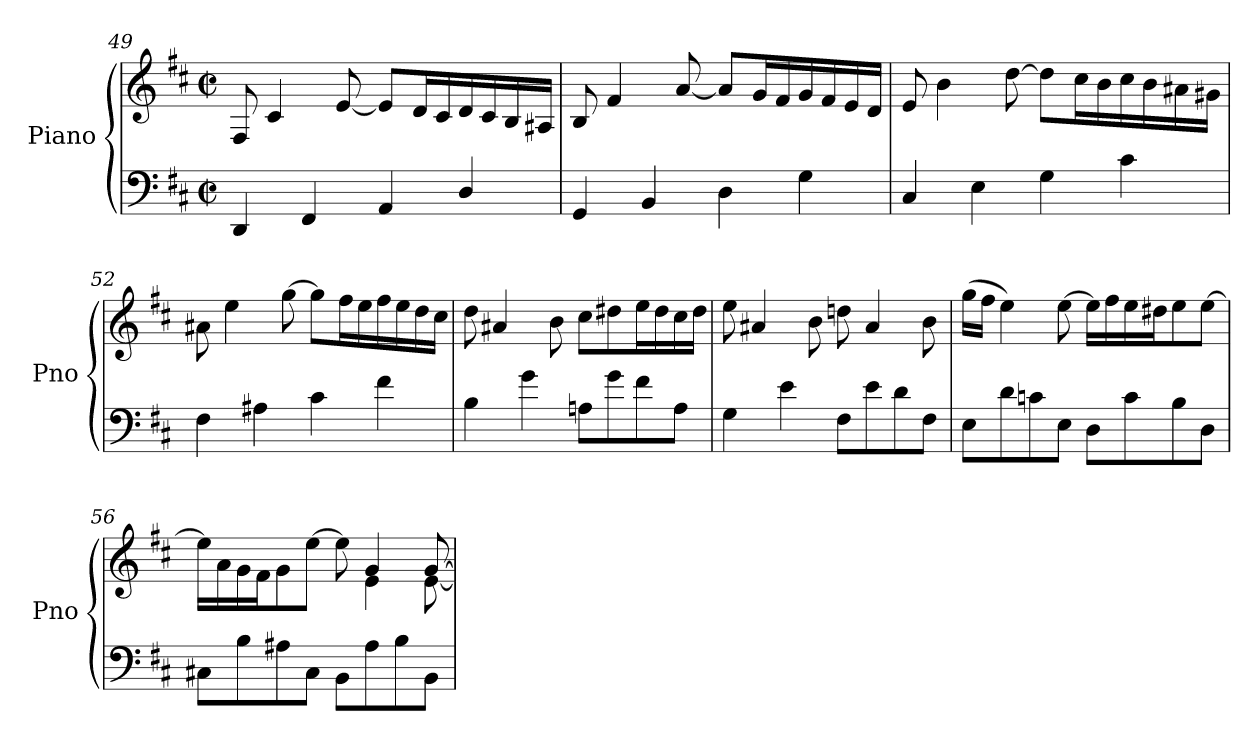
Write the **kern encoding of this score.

**kern	**kern
*part1	*part1
*staff2	*staff1
*I"Piano	*
*I'Pno	*
!!LO:PB:g=z
*clefF4	*clefG2
*k[f#c#]	*k[f#c#]
*M2/2	*M2/2
*met(c|)	*met(c|)
=49	=49
4DD/	8F#/
.	4c#/
4FF#/	.
.	[8e/
4AA/	8e/L]
.	16d/L
.	16c#/
4D/	16d/
.	16c#/
.	16B/
.	16A#X/JJ
=50	=50
4GG/	8B/
.	4f#/
4BB/	.
.	[8a/
4D\	8a/L]
.	16g/L
.	16f#/
4G\	16g/
.	16f#/
.	16e/
.	16d/JJ
=51	=51
4C#/	8e/
.	4b\
4E\	.
.	[8dd\
4G\	8dd\L]
.	16cc#\L
.	16b\
4c#\	16cc#\
.	16b\
.	16a#X\
.	16g#X\JJ
!!LO:LB:g=z
=52	=52
4F#\	8a#X\
.	4ee\
4A#X\	.
.	[8gg\
4c#\	8gg\L]
.	16ff#\L
.	16ee\
4f#\	16ff#\
.	16ee\
.	16dd\
.	16cc#\JJ
!!LO:LB:g=z
=53	=53
4B\	8dd\
.	4a#X/
4g\	.
.	8b\
8An\L	8cc#\L
8g\	8dd#X\
8f#\	16ee\L
.	16dd#\
8A\J	16cc#\
.	16dd#\JJ
=54	=54
4G\	8ee\
.	4a#X/
4e\	.
.	8b\
8F#\L	8ddn\
8e\	4a#/
8d\	.
8F#\J	8b\
=55	=55
8E\L	(16gg\LL
.	16ff#\JJ
8d\	4ee\)
8cn\	.
8E\J	[8ee\
8D\L	16ee\LL]
.	16ff#\
8c\	16ee\
.	16dd#X\J
8B\	8ee\
8D\J	[8ee\J
=56	=56
*	*^
8C#X\L	16ee\LL]	8ryy
.	16a\	.
*	*v	*v
8B\	16g\
.	16f#\J
8A#X\	8g\
8C#\J	[8ee\J
8BB\L	8ee\]
*	*^
8A#\	4g/	4e\
8B\	.	.
8BB\J	[8g/	[8e\
*	*v	*v
=	=
*-	*-
